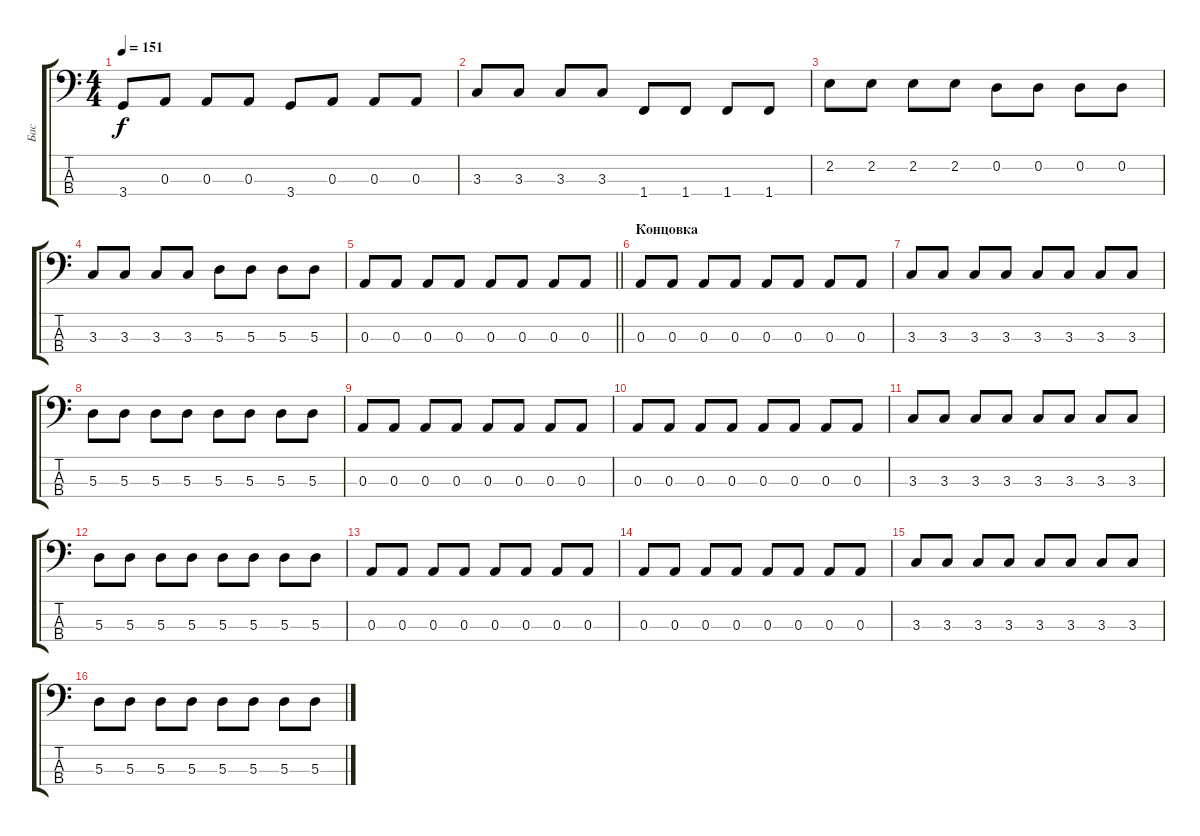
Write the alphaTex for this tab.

\track ("Бас" "Бас") {instrument electricbassfinger}
\staff {score tabs}
\tuning (G2 D2 A1 E1) {hide}
\ts (4 4)
\tempo 151
\clef f4
\ks c
3.4.8{dy f} 0.3.8 0.3.8 0.3.8 3.4.8 0.3.8 0.3.8 0.3.8 |
3.3.8 3.3.8 3.3.8 3.3.8 1.4.8 1.4.8 1.4.8 1.4.8 |
2.2.8 2.2.8 2.2.8 2.2.8 0.2.8 0.2.8 0.2.8 0.2.8 |
3.3.8 3.3.8 3.3.8 3.3.8 5.3.8 5.3.8 5.3.8 5.3.8 |
\barLineRight lightlight
0.3.8 0.3.8 0.3.8 0.3.8 0.3.8 0.3.8 0.3.8 0.3.8 |
\section ("" "Концовка")
0.3.8 0.3.8 0.3.8 0.3.8 0.3.8 0.3.8 0.3.8 0.3.8 |
3.3.8 3.3.8 3.3.8 3.3.8 3.3.8 3.3.8 3.3.8 3.3.8 |
5.3.8 5.3.8 5.3.8 5.3.8 5.3.8 5.3.8 5.3.8 5.3.8 |
0.3.8 0.3.8 0.3.8 0.3.8 0.3.8 0.3.8 0.3.8 0.3.8 |
0.3.8 0.3.8 0.3.8 0.3.8 0.3.8 0.3.8 0.3.8 0.3.8 |
3.3.8 3.3.8 3.3.8 3.3.8 3.3.8 3.3.8 3.3.8 3.3.8 |
5.3.8 5.3.8 5.3.8 5.3.8 5.3.8 5.3.8 5.3.8 5.3.8 |
0.3.8 0.3.8 0.3.8 0.3.8 0.3.8 0.3.8 0.3.8 0.3.8 |
0.3.8 0.3.8 0.3.8 0.3.8 0.3.8 0.3.8 0.3.8 0.3.8 |
3.3.8 3.3.8 3.3.8 3.3.8 3.3.8 3.3.8 3.3.8 3.3.8 |
5.3.8 5.3.8 5.3.8 5.3.8 5.3.8 5.3.8 5.3.8 5.3.8
